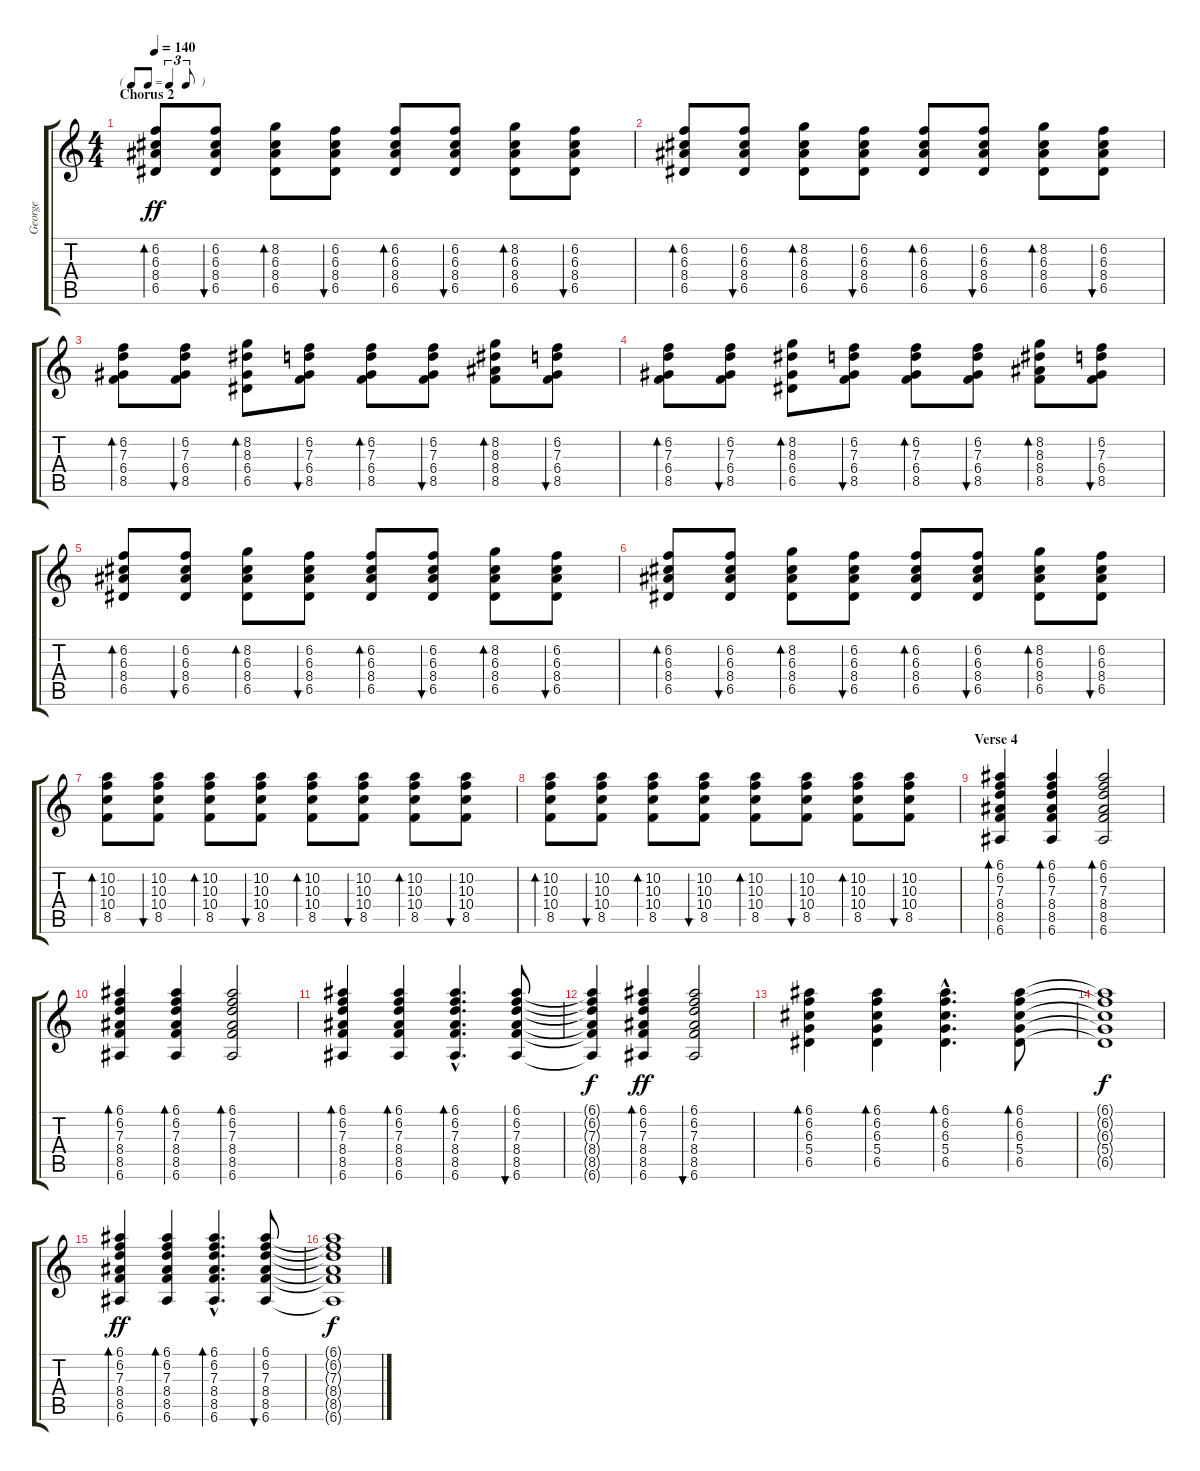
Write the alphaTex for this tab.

\track ("George" "George") {instrument electricguitarmuted}
\staff {score tabs}
\tuning (E4 B3 G3 D3 A2 E2) {hide}
\ts (4 4)
\tf triplet8th
\section ("" "Chorus 2")
\tempo 140
\clef g2
\ks c
(6.2 6.3 8.4 6.5).8{bd 60 dy ff} (6.2 6.3 8.4 6.5).8{bu 60} (8.2 6.3 8.4 6.5).8{bd 60} (6.2 6.3 8.4 6.5).8{bu 60} (6.2 6.3 8.4 6.5).8{bd 60} (6.2 6.3 8.4 6.5).8{bu 60} (8.2 6.3 8.4 6.5).8{bd 60} (6.2 6.3 8.4 6.5).8{bu 60} |
(6.2 6.3 8.4 6.5).8{bd 60} (6.2 6.3 8.4 6.5).8{bu 60} (8.2 6.3 8.4 6.5).8{bd 60} (6.2 6.3 8.4 6.5).8{bu 60} (6.2 6.3 8.4 6.5).8{bd 60} (6.2 6.3 8.4 6.5).8{bu 60} (8.2 6.3 8.4 6.5).8{bd 60} (6.2 6.3 8.4 6.5).8{bu 60} |
(6.2 7.3 6.4 8.5).8{bd 60} (6.2 7.3 6.4 8.5).8{bu 60} (8.2 8.3 6.4 6.5).8{bd 60} (6.2 7.3 6.4 8.5).8{bu 60} (6.2 7.3 6.4 8.5).8{bd 60} (6.2 7.3 6.4 8.5).8{bu 60} (8.2 8.3 8.4 8.5).8{bd 60} (6.2 7.3 6.4 8.5).8{bu 60} |
(6.2 7.3 6.4 8.5).8{bd 60} (6.2 7.3 6.4 8.5).8{bu 60} (8.2 8.3 6.4 6.5).8{bd 60} (6.2 7.3 6.4 8.5).8{bu 60} (6.2 7.3 6.4 8.5).8{bd 60} (6.2 7.3 6.4 8.5).8{bu 60} (8.2 8.3 8.4 8.5).8{bd 60} (6.2 7.3 6.4 8.5).8{bu 60} |
(6.2 6.3 8.4 6.5).8{bd 60} (6.2 6.3 8.4 6.5).8{bu 60} (8.2 6.3 8.4 6.5).8{bd 60} (6.2 6.3 8.4 6.5).8{bu 60} (6.2 6.3 8.4 6.5).8{bd 60} (6.2 6.3 8.4 6.5).8{bu 60} (8.2 6.3 8.4 6.5).8{bd 60} (6.2 6.3 8.4 6.5).8{bu 60} |
(6.2 6.3 8.4 6.5).8{bd 60} (6.2 6.3 8.4 6.5).8{bu 60} (8.2 6.3 8.4 6.5).8{bd 60} (6.2 6.3 8.4 6.5).8{bu 60} (6.2 6.3 8.4 6.5).8{bd 60} (6.2 6.3 8.4 6.5).8{bu 60} (8.2 6.3 8.4 6.5).8{bd 60} (6.2 6.3 8.4 6.5).8{bu 60} |
(10.2 10.3 10.4 8.5).8{bd 60} (10.2 10.3 10.4 8.5).8{bu 60} (10.2 10.3 10.4 8.5).8{bd 60} (10.2 10.3 10.4 8.5).8{bu 60} (10.2 10.3 10.4 8.5).8{bd 60} (10.2 10.3 10.4 8.5).8{bu 60} (10.2 10.3 10.4 8.5).8{bd 60} (10.2 10.3 10.4 8.5).8{bu 60} |
(10.2 10.3 10.4 8.5).8{bd 60} (10.2 10.3 10.4 8.5).8{bu 60} (10.2 10.3 10.4 8.5).8{bd 60} (10.2 10.3 10.4 8.5).8{bu 60} (10.2 10.3 10.4 8.5).8{bd 60} (10.2 10.3 10.4 8.5).8{bu 60} (10.2 10.3 10.4 8.5).8{bd 60} (10.2 10.3 10.4 8.5).8{bu 60} |
\section ("" "Verse 4")
(6.1 6.2 7.3 8.4 8.5 6.6).4{bd 60} (6.1 6.2 7.3 8.4 8.5 6.6).4{bd 60} (6.1 6.2 7.3 8.4 8.5 6.6).2{bd 60} |
(6.1 6.2 7.3 8.4 8.5 6.6).4{bd 60} (6.1 6.2 7.3 8.4 8.5 6.6).4{bd 60} (6.1 6.2 7.3 8.4 8.5 6.6).2{bd 60} |
(6.1 6.2 7.3 8.4 8.5 6.6).4{bd 60} (6.1 6.2 7.3 8.4 8.5 6.6).4{bd 60} (6.1{hac} 6.2{hac} 7.3{hac} 8.4{hac} 8.5{hac} 6.6{hac}).4{d bd 60} (6.1 6.2 7.3 8.4 8.5 6.6).8{bu 60} |
(6.1{t} 6.2{t} 7.3{t} 8.4{t} 8.5{t} 6.6{t}).4{dy f} (6.1 6.2 7.3 8.4 8.5 6.6).4{bd 60 dy ff} (6.1 6.2 7.3 8.4 8.5 6.6).2{bu 60} |
(6.1 6.2 6.3 5.4 6.5).4{bd 60} (6.1 6.2 6.3 5.4 6.5).4{bd 60} (6.1{hac} 6.2{hac} 6.3{hac} 5.4{hac} 6.5{hac}).4{d bd 60} (6.1 6.2 6.3 5.4 6.5).8{bd 60} |
(6.1{t} 6.2{t} 6.3{t} 5.4{t} 6.5{t}).1{dy f} |
(6.1 6.2 7.3 8.4 8.5 6.6).4{bd 60 dy ff} (6.1 6.2 7.3 8.4 8.5 6.6).4{bd 60} (6.1{hac} 6.2{hac} 7.3{hac} 8.4{hac} 8.5{hac} 6.6{hac}).4{d bd 60} (6.1 6.2 7.3 8.4 8.5 6.6).8{bu 60} |
(6.1{t} 6.2{t} 7.3{t} 8.4{t} 8.5{t} 6.6{t}).1{dy f}
